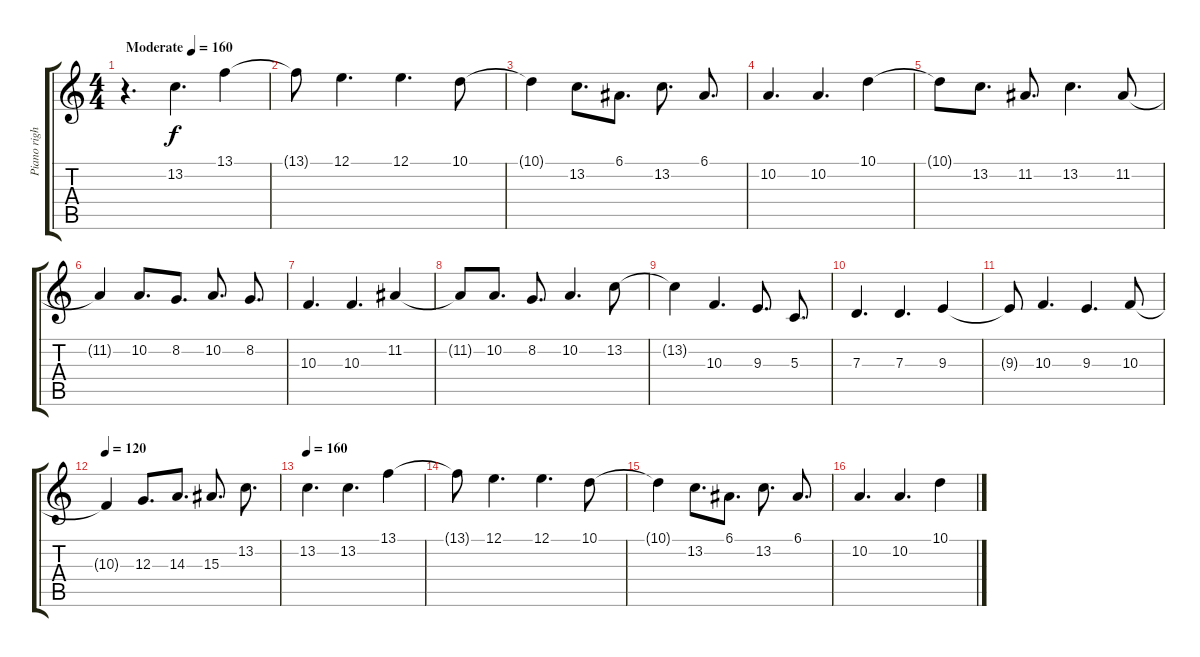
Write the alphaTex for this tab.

\track ("Piano right hand" "Piano righ") {instrument acousticgrandpiano}
\staff {score tabs}
\tuning (E4 B3 G3 D3 A2 E2) {hide}
\ts (4 4)
\tempo (160 "Moderate")
\clef g2
\ks c
r.4{d dy f instrument acousticgrandpiano} 13.2.4{d} 13.1.4 |
13.1{t}.8 12.1.4{d} 12.1.4{d} 10.1.8 |
10.1{t}.4 13.2.8{d} 6.1.8{d} 13.2.8{d} 6.1.8{d} |
10.2.4{d} 10.2.4{d} 10.1.4 |
10.1{t}.8 13.2.8{d} 11.2.8{d} 13.2.4{d} 11.2.8 |
11.2{t}.4 10.2.8{d} 8.2.8{d} 10.2.8{d} 8.2.8{d} |
10.3.4{d} 10.3.4{d} 11.2.4 |
11.2{t}.8 10.2.8{d} 8.2.8{d} 10.2.4{d} 13.2.8 |
13.2{t}.4 10.3.4{d} 9.3.8{d} 5.3.8{d} |
7.3.4{d} 7.3.4{d} 9.3.4 |
9.3{t}.8 10.3.4{d} 9.3.4{d} 10.3.8 |
\tempo 120
10.3{t}.4 12.3.8{d} 14.3.8{d} 15.3.8{d} 13.2.8{d} |
\tempo 160
13.2.4{d} 13.2.4{d} 13.1.4 |
13.1{t}.8 12.1.4{d} 12.1.4{d} 10.1.8 |
10.1{t}.4 13.2.8{d} 6.1.8{d} 13.2.8{d} 6.1.8{d} |
10.2.4{d} 10.2.4{d} 10.1.4
